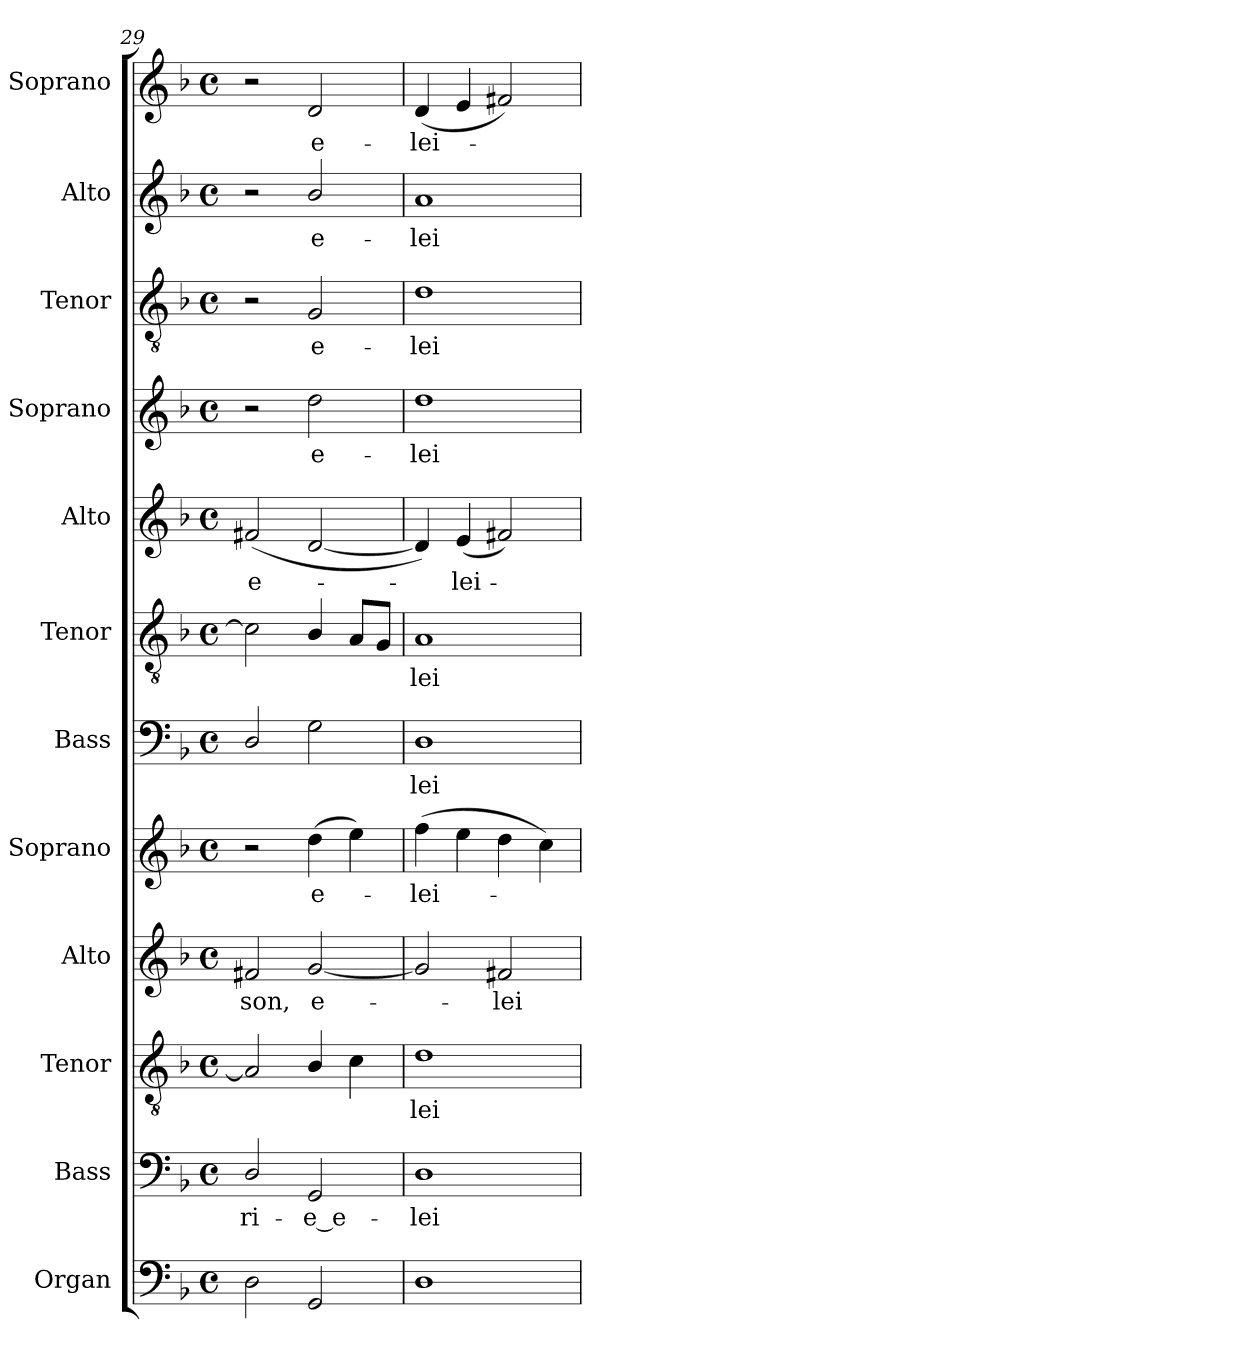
**kern	**kern	**text	**kern	**text	**kern	**text	**kern	**text	**kern	**text	**kern	**text	**kern	**text	**kern	**text	**kern	**text	**kern	**text	**kern	**text
*part12	*part11	*part11	*part10	*part10	*part9	*part9	*part8	*part8	*part7	*part7	*part6	*part6	*part5	*part5	*part4	*part4	*part3	*part3	*part2	*part2	*part1	*part1
*staff12	*staff11	*staff11	*staff10	*staff10	*staff9	*staff9	*staff8	*staff8	*staff7	*staff7	*staff6	*staff6	*staff5	*staff5	*staff4	*staff4	*staff3	*staff3	*staff2	*staff2	*staff1	*staff1
*I"Organ	*I"Bass	*	*I"Tenor	*	*I"Alto	*	*I"Soprano	*	*I"Bass	*	*I"Tenor	*	*I"Alto	*	*I"Soprano	*	*I"Tenor	*	*I"Alto	*	*I"Soprano	*
*I'Org.	*I'B.	*	*I'T.	*	*I'A.	*	*I'S.	*	*I'B.	*	*I'T.	*	*I'A.	*	*I'S.	*	*I'T.	*	*I'A.	*	*I'S.	*
*clefF4	*clefF4	*	*clefGv2	*	*clefG2	*	*clefG2	*	*clefF4	*	*clefGv2	*	*clefG2	*	*clefG2	*	*clefGv2	*	*clefG2	*	*clefG2	*
*	*	*	*ITrd7c12	*	*	*	*	*	*	*	*ITrd7c12	*	*	*	*	*	*ITrd7c12	*	*	*	*	*
*k[b-]	*k[b-]	*	*k[b-]	*	*k[b-]	*	*k[b-]	*	*k[b-]	*	*k[b-]	*	*k[b-]	*	*k[b-]	*	*k[b-]	*	*k[b-]	*	*k[b-]	*
*F:	*F:	*	*F:	*	*F:	*	*F:	*	*F:	*	*F:	*	*F:	*	*F:	*	*F:	*	*F:	*	*F:	*
*M4/4	*M4/4	*	*M4/4	*	*M4/4	*	*M4/4	*	*M4/4	*	*M4/4	*	*M4/4	*	*M4/4	*	*M4/4	*	*M4/4	*	*M4/4	*
*met(c)	*met(c)	*	*met(c)	*	*met(c)	*	*met(c)	*	*met(c)	*	*met(c)	*	*met(c)	*	*met(c)	*	*met(c)	*	*met(c)	*	*met(c)	*
=29	=29	=29	=29	=29	=29	=29	=29	=29	=29	=29	=29	=29	=29	=29	=29	=29	=29	=29	=29	=29	=29	=29
!	!	!LO:LY:b:color=#000000	!	!	!	!	!	!	!	!	!	!	!	!	!	!	!	!	!	!	!	!
!	!	!	!	!	!	!LO:LY:b:color=#000000	!	!	!	!	!	!	!	!	!	!	!	!	!	!	!	!
!	!	!	!	!	!	!	!	!	!	!	!	!	!	!LO:LY:b:color=#000000	!	!	!	!	!	!	!	!
2Di\	2Di/	-ri-	2AAi/]	.	2f#Xi/	-son,	2r	.	2Di/	.	2Ci\]	.	(2f#Xi/	e-	2r	.	2r	.	2r	.	2r	.
!	!	!LO:LY:b:color=#000000	!	!	!	!	!	!	!	!	!	!	!	!	!	!	!	!	!	!	!	!
!	!	!	!	!	!	!LO:LY:b:color=#000000	!	!	!	!	!	!	!	!	!	!	!	!	!	!	!	!
!	!	!	!	!	!	!	!	!LO:LY:b:color=#000000	!	!	!	!	!	!	!	!	!	!	!	!	!	!
!	!	!	!	!	!	!	!	!	!	!	!	!	!	!	!	!LO:LY:b:color=#000000	!	!	!	!	!	!
!	!	!	!	!	!	!	!	!	!	!	!	!	!	!	!	!	!	!LO:LY:b:color=#000000	!	!	!	!
!	!	!	!	!	!	!	!	!	!	!	!	!	!	!	!	!	!	!	!	!LO:LY:b:color=#000000	!	!
!	!	!	!	!	!	!	!	!	!	!	!	!	!	!	!	!	!	!	!	!	!	!LO:LY:b:color=#000000
2GGi/	2GGi/	-e_e-	4BB-i/	.	[<2gi/	e-	(4ddi\	e-	2Gi\	.	4BB-i/	.	[<2di/	.	2ddi\	e-	2GGi/	e-	2b-i/	e-	2di/	e-
.	.	.	4Ci\	.	.	.	4eei\)	.	.	.	8AAi/L	.	.	.	.	.	.	.	.	.	.	.
.	.	.	.	.	.	.	.	.	.	.	8GGi/J	.	.	.	.	.	.	.	.	.	.	.
=30	=30	=30	=30	=30	=30	=30	=30	=30	=30	=30	=30	=30	=30	=30	=30	=30	=30	=30	=30	=30	=30	=30
!	!	!LO:LY:b:color=#000000	!	!	!	!	!	!	!	!	!	!	!	!	!	!	!	!	!	!	!	!
!	!	!	!	!LO:LY:b:color=#000000	!	!	!	!	!	!	!	!	!	!	!	!	!	!	!	!	!	!
!	!	!	!	!	!	!	!	!LO:LY:b:color=#000000	!	!	!	!	!	!	!	!	!	!	!	!	!	!
!	!	!	!	!	!	!	!	!	!	!LO:LY:b:color=#000000	!	!	!	!	!	!	!	!	!	!	!	!
!	!	!	!	!	!	!	!	!	!	!	!	!LO:LY:b:color=#000000	!	!	!	!	!	!	!	!	!	!
!	!	!	!	!	!	!	!	!	!	!	!	!	!	!	!	!LO:LY:b:color=#000000	!	!	!	!	!	!
!	!	!	!	!	!	!	!	!	!	!	!	!	!	!	!	!	!	!LO:LY:b:color=#000000	!	!	!	!
!	!	!	!	!	!	!	!	!	!	!	!	!	!	!	!	!	!	!	!	!LO:LY:b:color=#000000	!	!
!	!	!	!	!	!	!	!	!	!	!	!	!	!	!	!	!	!	!	!	!	!	!LO:LY:b:color=#000000
1Di	1Di	-lei-	1Di	-lei-	2gi/]	.	(4ffi\	-lei-	1Di	-lei-	1AAi	-lei-	4di/])	.	1ddi	-lei-	1Di	-lei-	1ai	-lei-	(4di/	-lei-
!	!	!	!	!	!	!	!	!	!	!	!	!	!	!LO:LY:b:color=#000000	!	!	!	!	!	!	!	!
.	.	.	.	.	.	.	4eei\	.	.	.	.	.	(4ei/	-lei-	.	.	.	.	.	.	4ei/	.
!	!	!	!	!	!	!LO:LY:b:color=#000000	!	!	!	!	!	!	!	!	!	!	!	!	!	!	!	!
.	.	.	.	.	2f#Xi/	-lei-	4ddi\	.	.	.	.	.	2f#Xi/)	.	.	.	.	.	.	.	2f#Xi/)	.
.	.	.	.	.	.	.	4cci\)	.	.	.	.	.	.	.	.	.	.	.	.	.	.	.
=	=	=	=	=	=	=	=	=	=	=	=	=	=	=	=	=	=	=	=	=	=	=
*-	*-	*-	*-	*-	*-	*-	*-	*-	*-	*-	*-	*-	*-	*-	*-	*-	*-	*-	*-	*-	*-	*-
